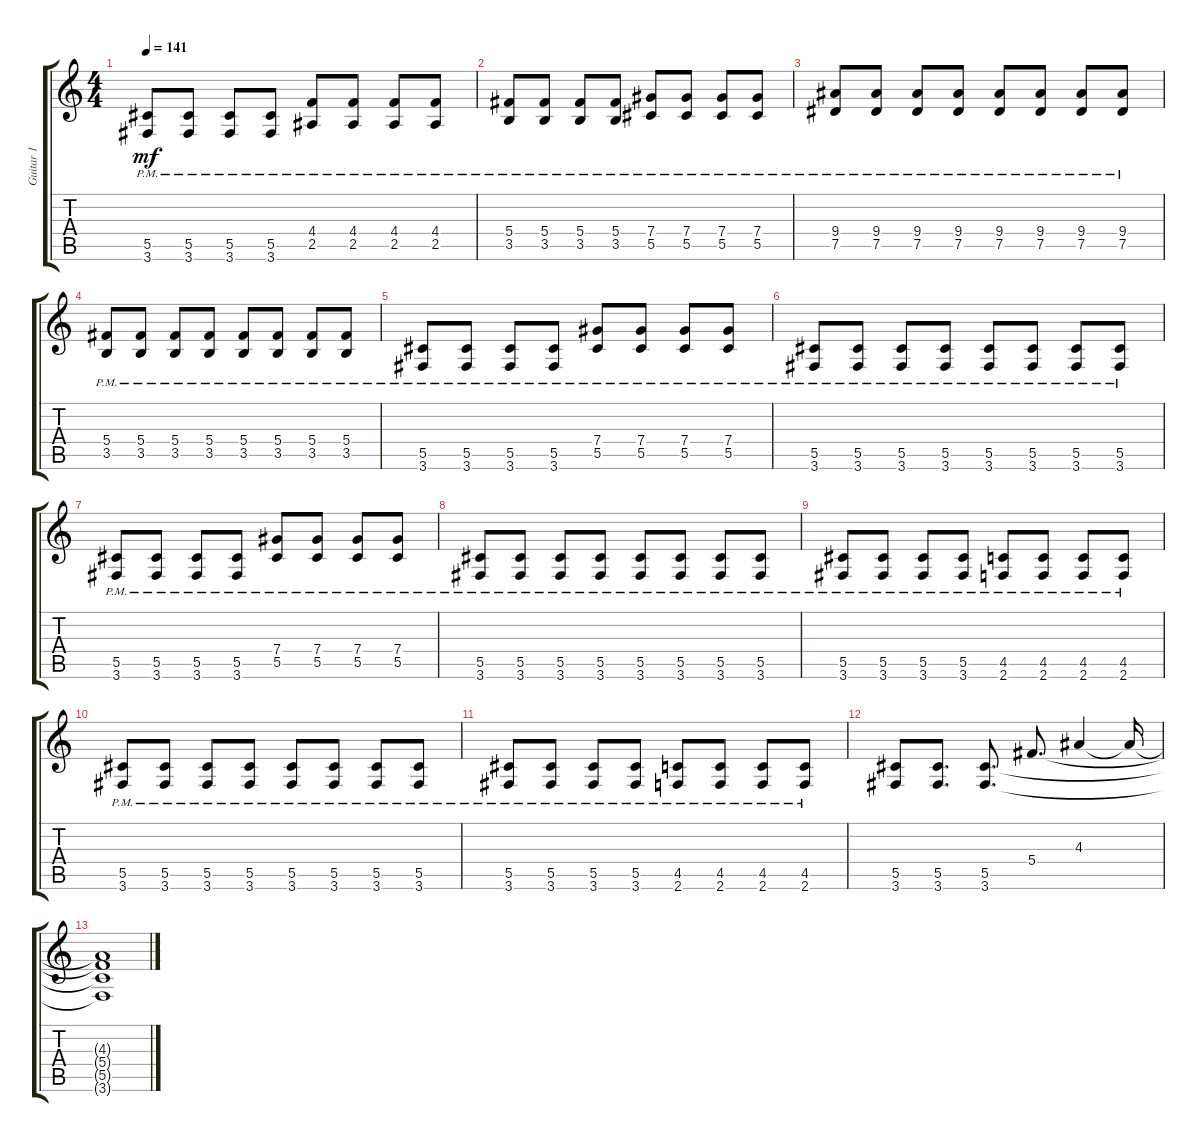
\track ("Guitar 1" "Guitar 1") {instrument electricguitarmuted}
\staff {score tabs}
\tuning (Eb4 Bb3 Gb3 Db3 Ab2 Eb2) {hide}
\ts (4 4)
\tempo 141
\clef g2
\ks c
(5.5{pm} 3.6{pm}).8{dy mf} (5.5{pm} 3.6{pm}).8 (5.5{pm} 3.6{pm}).8 (5.5{pm} 3.6{pm}).8 (4.4{pm} 2.5{pm}).8 (4.4{pm} 2.5{pm}).8 (4.4{pm} 2.5{pm}).8 (4.4{pm} 2.5{pm}).8 |
(5.4{pm} 3.5{pm}).8 (5.4{pm} 3.5{pm}).8 (5.4{pm} 3.5{pm}).8 (5.4{pm} 3.5{pm}).8 (7.4{pm} 5.5{pm}).8 (7.4{pm} 5.5{pm}).8 (7.4{pm} 5.5{pm}).8 (7.4{pm} 5.5{pm}).8 |
(9.4{pm} 7.5{pm}).8 (9.4{pm} 7.5{pm}).8 (9.4{pm} 7.5{pm}).8 (9.4{pm} 7.5{pm}).8 (9.4{pm} 7.5{pm}).8 (9.4{pm} 7.5{pm}).8 (9.4{pm} 7.5{pm}).8 (9.4{pm} 7.5{pm}).8 |
(5.4 3.5{pm}).8 (5.4 3.5{pm}).8 (5.4 3.5{pm}).8 (5.4 3.5{pm}).8 (5.4 3.5{pm}).8 (5.4 3.5{pm}).8 (5.4 3.5{pm}).8 (5.4 3.5{pm}).8 |
(5.5{pm} 3.6{pm}).8 (5.5{pm} 3.6{pm}).8 (5.5{pm} 3.6{pm}).8 (5.5{pm} 3.6{pm}).8 (7.4{pm} 5.5{pm}).8 (7.4{pm} 5.5{pm}).8 (7.4{pm} 5.5{pm}).8 (7.4{pm} 5.5{pm}).8 |
(5.5{pm} 3.6{pm}).8 (5.5{pm} 3.6{pm}).8 (5.5{pm} 3.6{pm}).8 (5.5{pm} 3.6{pm}).8 (5.5{pm} 3.6{pm}).8 (5.5{pm} 3.6{pm}).8 (5.5{pm} 3.6{pm}).8 (5.5{pm} 3.6{pm}).8 |
(5.5{pm} 3.6{pm}).8 (5.5{pm} 3.6{pm}).8 (5.5{pm} 3.6{pm}).8 (5.5{pm} 3.6{pm}).8 (7.4{pm} 5.5{pm}).8 (7.4{pm} 5.5{pm}).8 (7.4{pm} 5.5{pm}).8 (7.4{pm} 5.5{pm}).8 |
(5.5{pm} 3.6{pm}).8 (5.5{pm} 3.6{pm}).8 (5.5{pm} 3.6{pm}).8 (5.5{pm} 3.6{pm}).8 (5.5{pm} 3.6{pm}).8 (5.5{pm} 3.6{pm}).8 (5.5{pm} 3.6{pm}).8 (5.5{pm} 3.6{pm}).8 |
(5.5{pm} 3.6{pm}).8 (5.5{pm} 3.6{pm}).8 (5.5{pm} 3.6{pm}).8 (5.5{pm} 3.6{pm}).8 (4.5{pm} 2.6).8 (4.5{pm} 2.6).8 (4.5{pm} 2.6).8 (4.5{pm} 2.6).8 |
(5.5{pm} 3.6{pm}).8 (5.5{pm} 3.6{pm}).8 (5.5{pm} 3.6{pm}).8 (5.5{pm} 3.6{pm}).8 (5.5{pm} 3.6{pm}).8 (5.5{pm} 3.6{pm}).8 (5.5{pm} 3.6{pm}).8 (5.5{pm} 3.6{pm}).8 |
(5.5{pm} 3.6{pm}).8 (5.5{pm} 3.6{pm}).8 (5.5{pm} 3.6{pm}).8 (5.5{pm} 3.6{pm}).8 (4.5{pm} 2.6{pm}).8 (4.5{pm} 2.6{pm}).8 (4.5{pm} 2.6{pm}).8 (4.5{pm} 2.6{pm}).8 |
(5.5 3.6).8{instrument electricguitarclean} (5.5 3.6).8{d} (5.5 3.6).8{d} 5.4.8{d} 4.3.4 4.3{t}.16 |
(4.3{t} 5.4{t} 5.5{t} 3.6{t}).1
